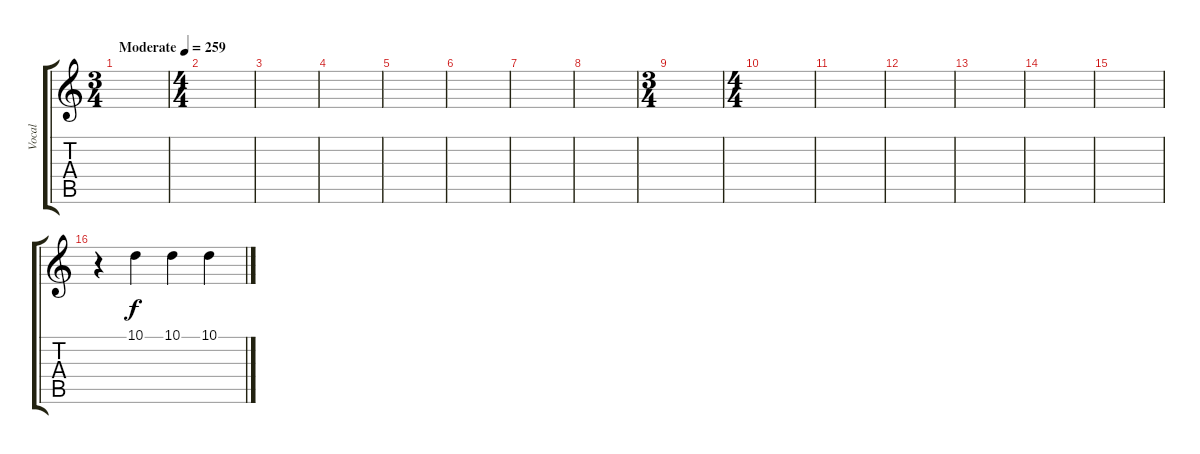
\track ("Vocal" "Vocal") {instrument harmonica}
\staff {score tabs}
\tuning (E4 B3 G3 D3 A2 E2) {hide}
\ts (3 4)
\tempo (259 "Moderate")
\clef g2
\ks c
|
\ts (4 4)
|
|
|
|
|
|
|
\ts (3 4)
|
\ts (4 4)
|
|
|
|
|
|
r.4 10.1.4 10.1.4 10.1.4
